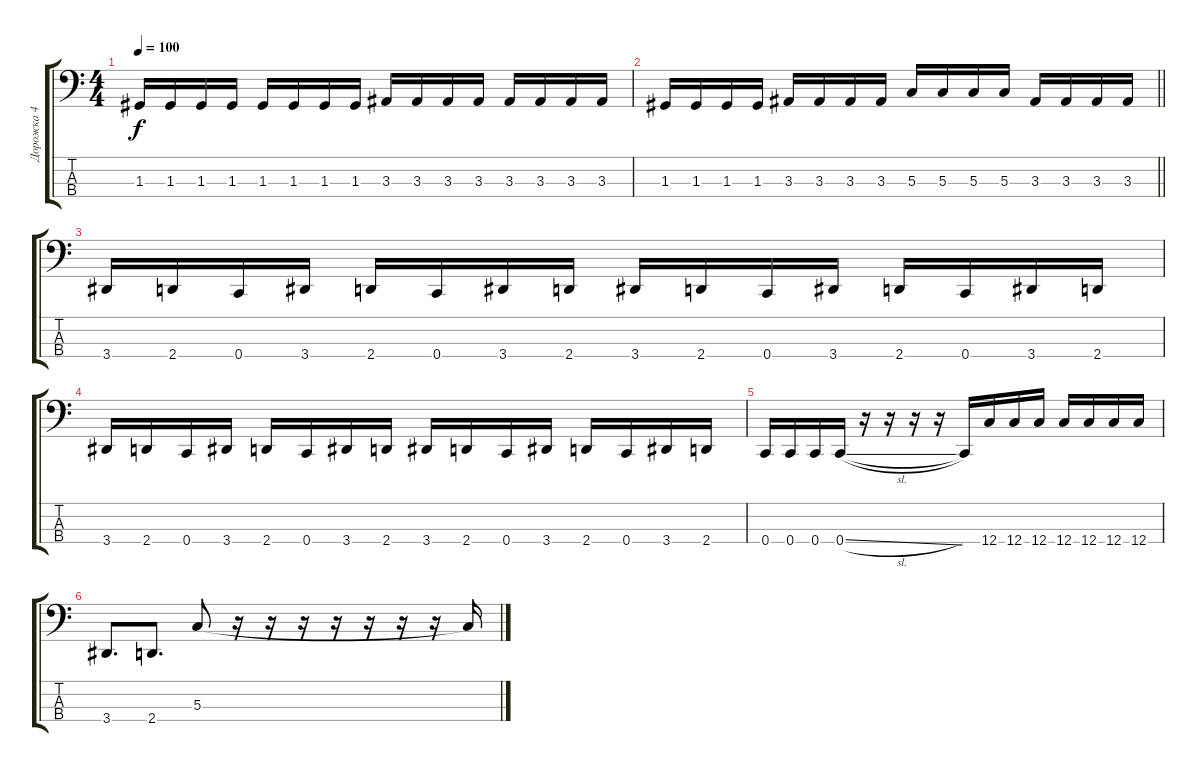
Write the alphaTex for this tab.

\track ("Дорожка 4" "Дорожка 4") {instrument electricbassfinger}
\staff {score tabs}
\tuning (F2 C2 G1 C1) {hide}
\ts (4 4)
\tempo 100
\clef f4
\ks c
1.3.16{dy f} 1.3.16 1.3.16 1.3.16 1.3.16 1.3.16 1.3.16 1.3.16 3.3.16 3.3.16 3.3.16 3.3.16 3.3.16 3.3.16 3.3.16 3.3.16 |
\barLineRight lightlight
1.3.16 1.3.16 1.3.16 1.3.16 3.3.16 3.3.16 3.3.16 3.3.16 5.3.16 5.3.16 5.3.16 5.3.16 3.3.16 3.3.16 3.3.16 3.3.16 |
3.4.16 2.4.16 0.4.16 3.4.16 2.4.16 0.4.16 3.4.16 2.4.16 3.4.16 2.4.16 0.4.16 3.4.16 2.4.16 0.4.16 3.4.16 2.4.16 |
3.4.16 2.4.16 0.4.16 3.4.16 2.4.16 0.4.16 3.4.16 2.4.16 3.4.16 2.4.16 0.4.16 3.4.16 2.4.16 0.4.16 3.4.16 2.4.16 |
0.4.16 0.4.16 0.4.16 0.4{sl}.16 r.16 r.16 r.16 r.16 0.4{t}.16 12.4.16 12.4.16 12.4.16 12.4.16 12.4.16 12.4.16 12.4.16 |
3.4.8{d} 2.4.8{d} 5.3.8 r.16 r.16 r.16 r.16 r.16 r.16 r.16 5.3{t}.16
